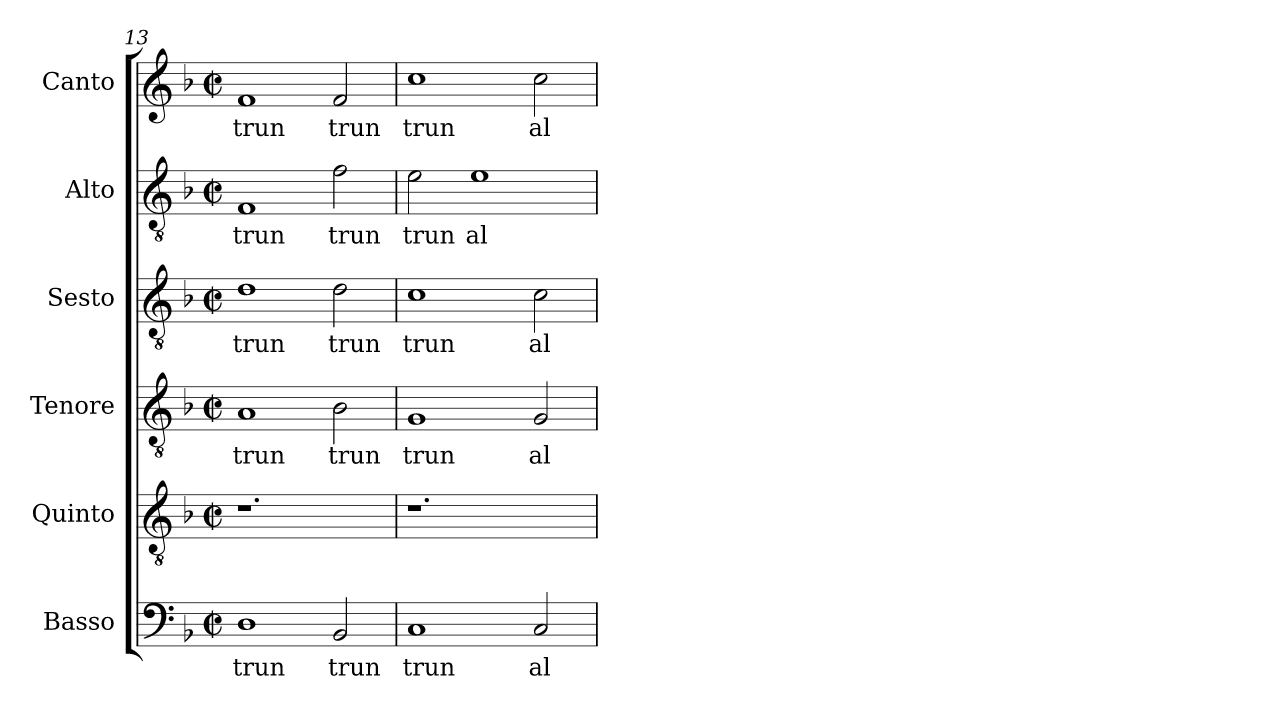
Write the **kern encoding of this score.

**kern	**text	**kern	**kern	**text	**kern	**text	**kern	**text	**kern	**text
*part6	*part6	*part5	*part4	*part4	*part3	*part3	*part2	*part2	*part1	*part1
*staff6	*staff6	*staff5	*staff4	*staff4	*staff3	*staff3	*staff2	*staff2	*staff1	*staff1
*I"Basso	*	*I"Quinto	*I"Tenore	*	*I"Sesto	*	*I"Alto	*	*I"Canto	*
*clefF4	*	*clefGv2	*clefGv2	*	*clefGv2	*	*clefGv2	*	*clefG2	*
*k[b-]	*	*k[b-]	*k[b-]	*	*k[b-]	*	*k[b-]	*	*k[b-]	*
*F:	*	*F:	*F:	*	*F:	*	*F:	*	*F:	*
*M2/2	*	*M2/2	*M2/2	*	*M2/2	*	*M2/2	*	*M2/2	*
*met(c|)	*	*met(c|)	*met(c|)	*	*met(c|)	*	*met(c|)	*	*met(c|)	*
=13	=13	=13	=13	=13	=13	=13	=13	=13	=13	=13
!	!LO:LY:b:cj	!	!	!LO:LY:b:cj	!	!LO:LY:b:cj	!	!LO:LY:b:cj	!	!LO:LY:b:cj
1D	trun	1.r	1A	trun	1d	trun	1F	trun	1f	trun
!	!LO:LY:b:cj	!	!	!LO:LY:b:cj	!	!LO:LY:b:cj	!	!LO:LY:b:cj	!	!LO:LY:b:cj
2BB-/	trun	.	2B-\	trun	2d\	trun	2f\	trun	2f/	trun
=14	=14	=14	=14	=14	=14	=14	=14	=14	=14	=14
!	!LO:LY:b:cj	!	!	!LO:LY:b:cj	!	!LO:LY:b:cj	!	!LO:LY:b:cj	!	!LO:LY:b:cj
1C	trun	1.r	1G	trun	1c	trun	2e\	trun	1cc	trun
!	!	!	!	!	!	!	!	!LO:LY:b:cj	!	!
.	.	.	.	.	.	.	1e	al	.	.
!	!LO:LY:b:cj	!	!	!LO:LY:b:cj	!	!LO:LY:b:cj	!	!	!	!LO:LY:b:cj
2C/	al	.	2G/	al	2c\	al	.	.	2cc\	al
=	=	=	=	=	=	=	=	=	=	=
*-	*-	*-	*-	*-	*-	*-	*-	*-	*-	*-
